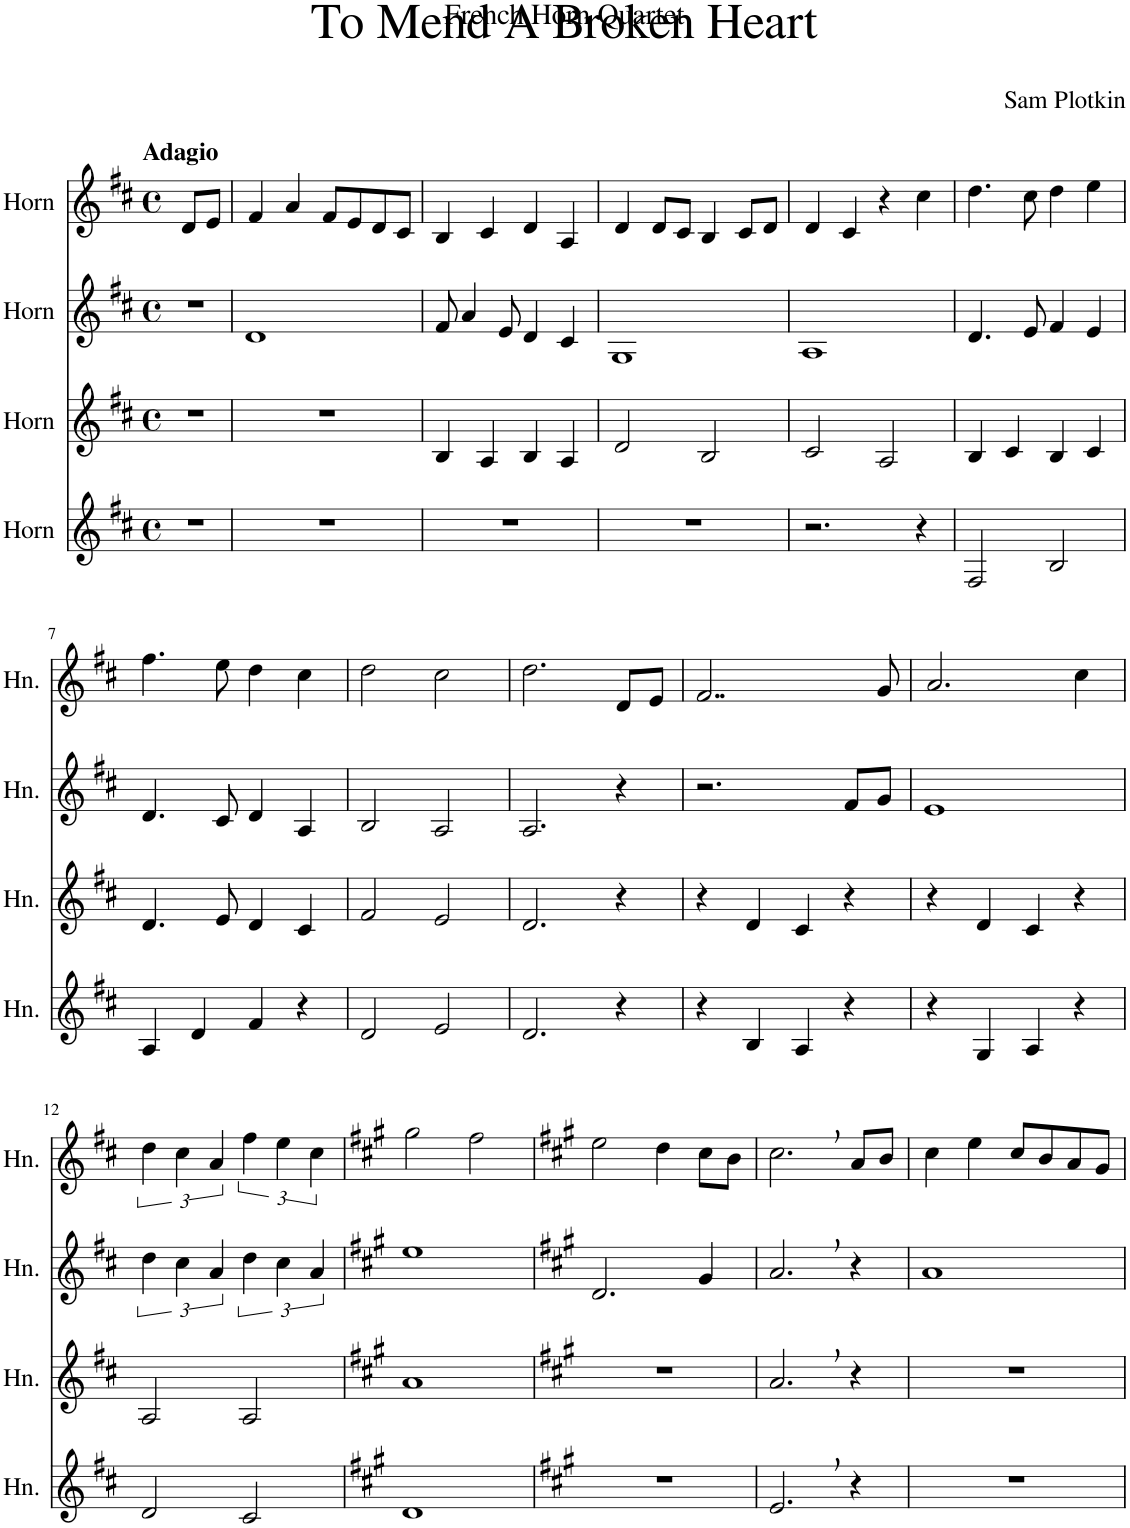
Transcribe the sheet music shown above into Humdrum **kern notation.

**kern	**kern	**kern	**kern
*part4	*part3	*part2	*part1
*staff4	*staff3	*staff2	*staff1
*I"Horn	*I"Horn	*I"Horn	*I"Horn
*I'Hn.	*I'Hn.	*I'Hn.	*I'Hn.
*clefG2	*clefG2	*clefG2	*clefG2
*Trd4c7	*Trd4c7	*Trd4c7	*Trd4c7
*k[f#c#]	*k[f#c#]	*k[f#c#]	*k[f#c#]
*M4/4	*M4/4	*M4/4	*M4/4
*met(c)	*met(c)	*met(c)	*met(c)
=1	=1	=1	=1
!	!	!	!LO:TX:a:B:t=Adagio
1r	1r	1r	8d/L
.	.	.	8e/J
.	.	.	2.ryy
=2	=2	=2	=2
1r	1r	1d	4f#/
.	.	.	4a/
.	.	.	8f#/L
.	.	.	8e/
.	.	.	8d/
.	.	.	8c#/J
=3	=3	=3	=3
1r	4B/	8f#/	4B/
.	.	4a/	.
.	4A/	.	4c#/
.	.	8e/	.
.	4B/	4d/	4d/
.	4A/	4c#/	4A/
=4	=4	=4	=4
1r	2d/	1G	4d/
.	.	.	8d/L
.	.	.	8c#/J
.	2B/	.	4B/
.	.	.	8c#/L
.	.	.	8d/J
=5	=5	=5	=5
2.r	2c#/	1A	4d/
.	.	.	4c#/
.	2A/	.	4r
4r	.	.	4cc#\
=6	=6	=6	=6
2F#/	4B/	4.d/	4.dd\
.	4c#/	.	.
.	.	8e/	8cc#\
2B/	4B/	4f#/	4dd\
.	4c#/	4e/	4ee\
!!LO:LB:g=z
=7	=7	=7	=7
4A/	4.d/	4.d/	4.ff#\
4d/	.	.	.
.	8e/	8c#/	8ee\
4f#/	4d/	4d/	4dd\
4r	4c#/	4A/	4cc#\
=8	=8	=8	=8
2d/	2f#/	2B/	2dd\
2e/	2e/	2A/	2cc#\
=9	=9	=9	=9
2.d/	2.d/	2.A/	2.dd\
4r	4r	4r	8d/L
.	.	.	8e/J
=10	=10	=10	=10
4r	4r	2.r	2..f#/
4B/	4d/	.	.
4A/	4c#/	.	.
4r	4r	8f#/L	.
.	.	8g/J	8g/
=11	=11	=11	=11
4r	4r	1e	2.a/
4G/	4d/	.	.
4A/	4c#/	.	.
4r	4r	.	4cc#\
!!LO:LB:g=z
=12	=12	=12	=12
2d/	2A/	6dd\	6dd\
.	.	6cc#\	6cc#\
.	.	6a/	6a/
2c#/	2A/	6dd\	6ff#\
.	.	6cc#\	6ee\
.	.	6a/	6cc#\
=13	=13	=13	=13
*k[f#c#g#]	*k[f#c#g#]	*k[f#c#g#]	*k[f#c#g#]
1d	1a	1ee	2gg#\
.	.	.	2ff#\
=14	=14	=14	=14
*k[f#c#g#]	*k[f#c#g#]	*k[f#c#g#]	*k[f#c#g#]
1r	1r	2.d/	2ee\
.	.	.	4dd\
.	.	4g#/	8cc#\L
.	.	.	8b\J
=15	=15	=15	=15
2.e,/	2.a,/	2.a,/	2.cc#,\
4r	4r	4r	8a/L
.	.	.	8b/J
=16	=16	=16	=16
1r	1r	1a	4cc#\
.	.	.	4ee\
.	.	.	8cc#/L
.	.	.	8b/
.	.	.	8a/
.	.	.	8g#/J
=	=	=	=
*-	*-	*-	*-
